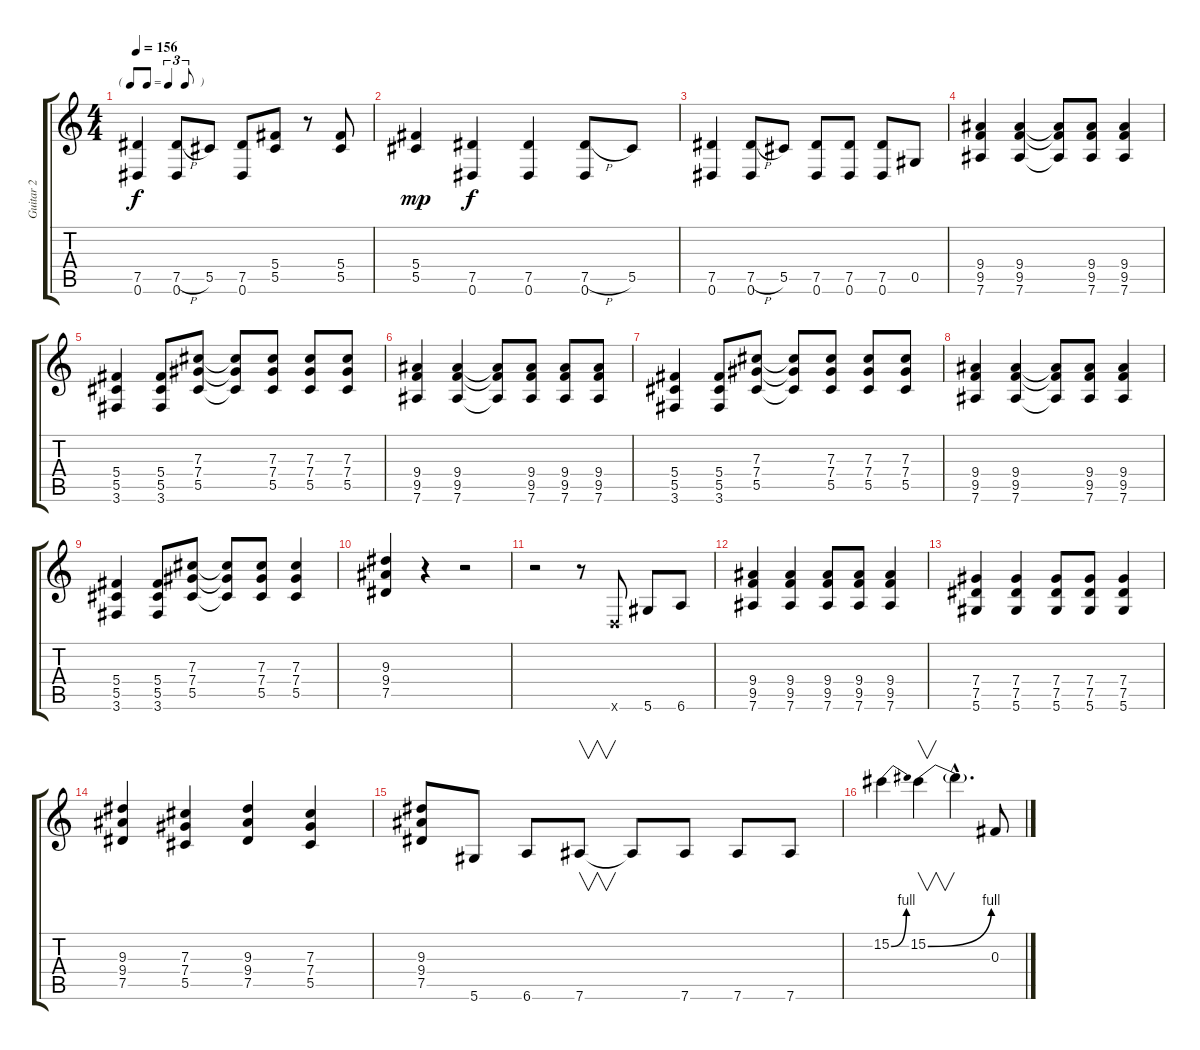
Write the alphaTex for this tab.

\track ("Guitar 2" "Guitar 2") {instrument distortionguitar}
\staff {score tabs}
\tuning (Eb4 Bb3 Gb3 Db3 Ab2 Eb2) {hide}
\ts (4 4)
\tf triplet8th
\tempo 156
\clef g2
\ks c
(7.5 0.6).4{dy f} (7.5{h} 0.6).8 5.5.8 (7.5 0.6).8 (5.4 5.5).8 r.8 (5.4 5.5).8 |
(5.4 5.5).4{dy mp} (7.5 0.6).4{dy f} (7.5 0.6).4 (7.5{h} 0.6).8 5.5.8 |
(7.5 0.6).4 (7.5{h} 0.6).8 5.5.8 (7.5 0.6).8 (7.5 0.6).8 (7.5 0.6).8 0.5.8 |
(9.4 9.5 7.6).4 (9.4 9.5 7.6).4 (9.4{t} 9.5{t} 7.6{t}).8 (9.4 9.5 7.6).8 (9.4 9.5 7.6).4 |
(5.4 5.5 3.6).4 (5.4 5.5 3.6).8 (7.3 7.4 5.5).8 (7.3{t} 7.4{t} 5.5{t}).8 (7.3 7.4 5.5).8 (7.3 7.4 5.5).8 (7.3 7.4 5.5).8 |
(9.4 9.5 7.6).4 (9.4 9.5 7.6).4 (9.4{t} 9.5{t} 7.6{t}).8 (9.4 9.5 7.6).8 (9.4 9.5 7.6).8 (9.4 9.5 7.6).8 |
(5.4 5.5 3.6).4 (5.4 5.5 3.6).8 (7.3 7.4 5.5).8 (7.3{t} 7.4{t} 5.5{t}).8 (7.3 7.4 5.5).8 (7.3 7.4 5.5).8 (7.3 7.4 5.5).8 |
(9.4 9.5 7.6).4 (9.4 9.5 7.6).4 (9.4{t} 9.5{t} 7.6{t}).8 (9.4 9.5 7.6).8 (9.4 9.5 7.6).4 |
(5.4 5.5 3.6).4 (5.4 5.5 3.6).8 (7.3 7.4 5.5).8 (7.3{t} 7.4{t} 5.5{t}).8 (7.3 7.4 5.5).8 (7.3 7.4 5.5).4 |
(9.3 9.4 7.5).4 r.4 r.2 |
r.2 r.8 -1.6{x}.8 5.6.8 6.6.8 |
(9.4 9.5 7.6).4 (9.4 9.5 7.6).4 (9.4 9.5 7.6).8 (9.4 9.5 7.6).8 (9.4 9.5 7.6).4 |
(7.4 7.5 5.6).4 (7.4 7.5 5.6).4 (7.4 7.5 5.6).8 (7.4 7.5 5.6).8 (7.4 7.5 5.6).4 |
(9.3 9.4 7.5).4 (7.3 7.4 5.5).4 (9.3 9.4 7.5).4 (7.3 7.4 5.5).4 |
(9.3 9.4 7.5).8 5.6.8 6.6.8 7.6.8{v} 7.6{t}.8 7.6.8 7.6.8 7.6.8 |
15.2{be (bend 0 0 60 4)}.4 15.2{be (bend 0 0 60 4)}.4{v} 15.2{hac t}.4{d} 0.3.8
